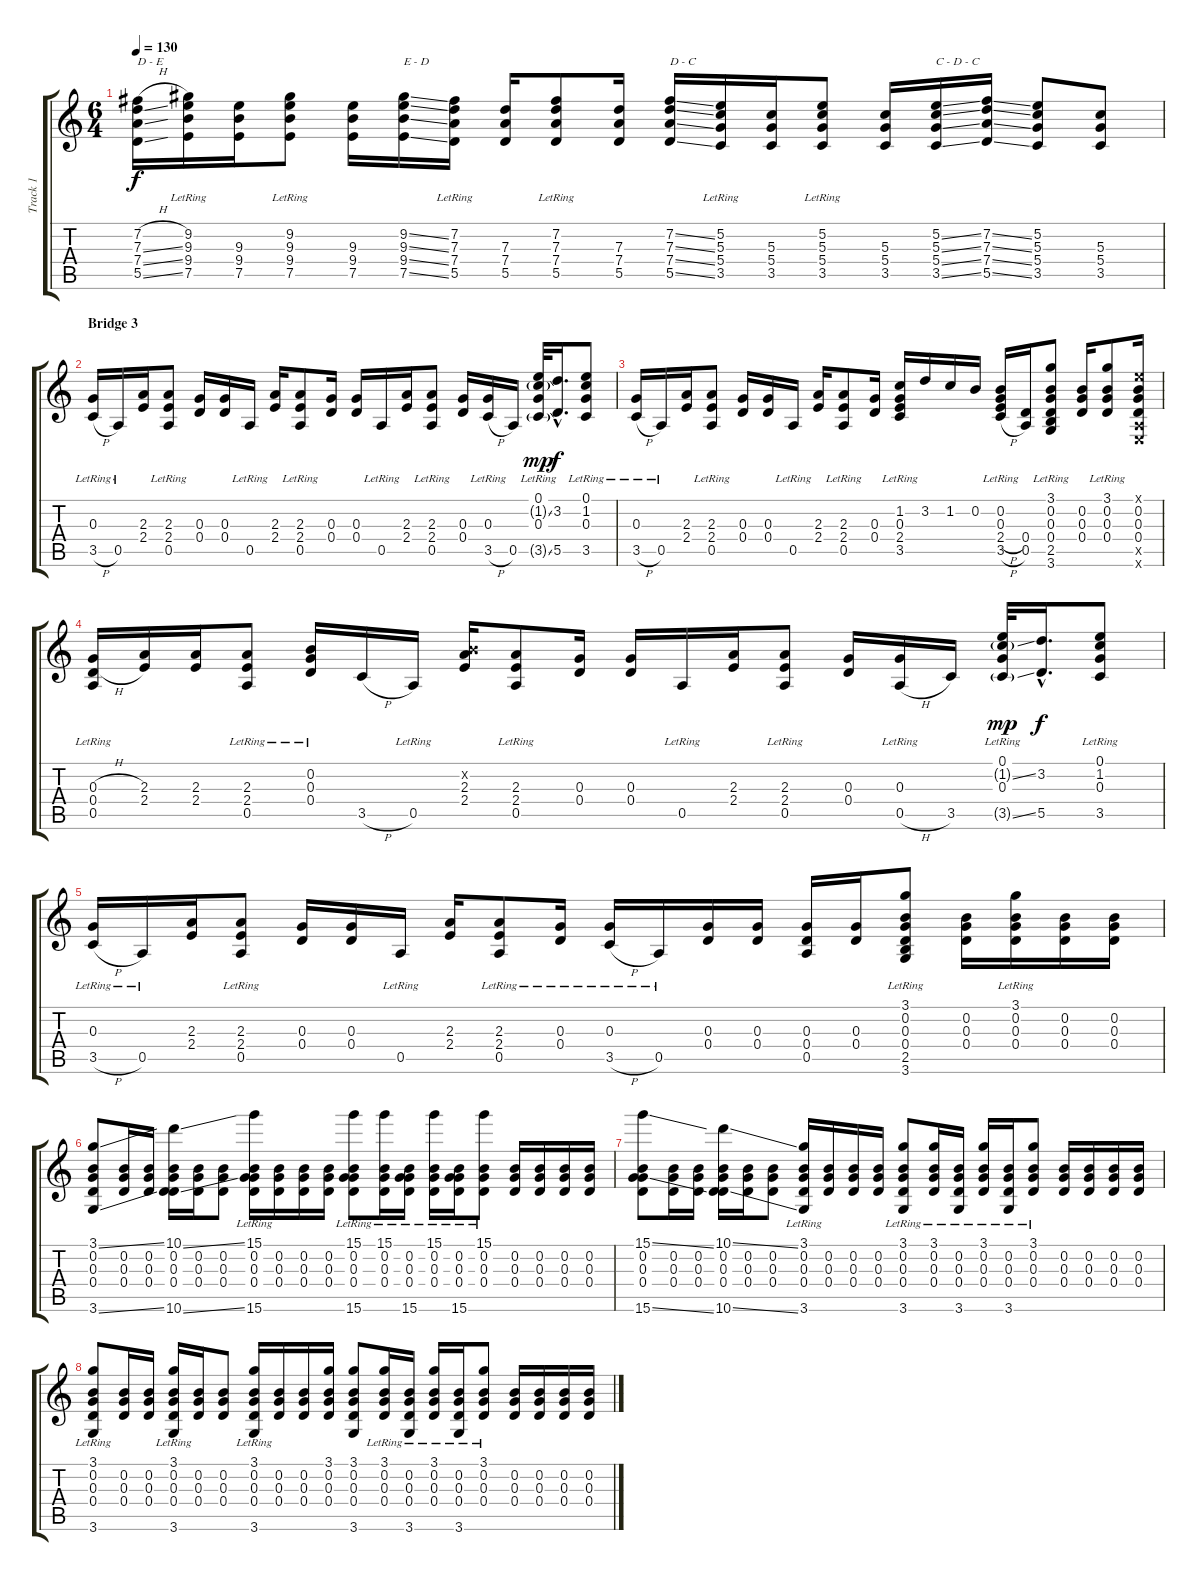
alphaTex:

\track ("Track 1" "Track 1") {instrument overdrivenguitar}
\staff {score tabs}
\tuning (E4 B3 G3 D3 A2 E2) {hide}
\ts (6 4)
\tempo 130
\clef g2
\ks c
(7.2{h} 7.3{ss} 7.4{ss} 5.5{ss}).16{txt "D - E" dy f} (9.2{lr} 9.3 9.4 7.5).16 (9.3 9.4 7.5).16 (9.2{lr} 9.3 9.4 7.5).8 (9.3 9.4 7.5).16 (9.2{ss} 9.3{ss} 9.4{ss} 7.5{ss}).16{txt "E - D"} (7.2{lr} 7.3 7.4 5.5).16 (7.3 7.4 5.5).16 (7.2{lr} 7.3 7.4 5.5).8 (7.3 7.4 5.5).16 (7.2{ss} 7.3{ss} 7.4{ss} 5.5{ss}).16{txt "D - C"} (5.2{lr} 5.3 5.4 3.5).16 (5.3 5.4 3.5).16 (5.2{lr} 5.3 5.4 3.5).8 (5.3 5.4 3.5).16 (5.2{ss} 5.3{ss} 5.4{ss} 3.5{ss}).16{txt "C - D - C"} (7.2{ss} 7.3{ss} 7.4{ss} 5.5{ss}).16 (5.2 5.3 5.4 3.5).8 (5.3 5.4 3.5).8 |
\section ("" "Bridge 3")
(0.3{lr} 3.5{h}).16 0.5{lr}.16 (2.3 2.4).16 (2.3 2.4 0.5{lr}).8 (0.3 0.4).16 (0.3 0.4).16 0.5{lr}.16 (2.3 2.4).16 (2.3 2.4 0.5{lr}).8 (0.3 0.4).16 (0.3 0.4).16 0.5{lr}.16 (2.3 2.4).16 (2.3 2.4 0.5{lr}).8 (0.3 0.4).16 (0.3{lr} 3.5{h}).16 0.5.16 (0.1{lr} 1.2{ss g} 0.3{lr} 3.5{ss g}).32{dy mp} (3.2{hac} 5.5{hac}).16{d dy f} (0.1{lr} 1.2 0.3 3.5).8 |
(0.3{lr} 3.5{h}).16 0.5{lr}.16 (2.3 2.4).16 (2.3 2.4 0.5{lr}).8 (0.3 0.4).16 (0.3 0.4).16 0.5{lr}.16 (2.3 2.4).16 (2.3 2.4 0.5{lr}).8 (0.3 0.4).16 (1.2 0.3{lr} 2.4{lr} 3.5{lr}).16 3.2.16 1.2.16 0.2.16 (0.2{lr} 0.3{lr} 2.4{h} 3.5{h}).16 (0.4 0.5).16 (3.1{lr} 0.2 0.3 0.4 2.5{lr} 3.6{lr}).8 (0.2 0.3 0.4).16 (3.1{lr} 0.2 0.3 0.4).8 (0.1{x} 0.2 0.3 0.4 0.5{x} 0.6{x}).16 |
(0.3{h} 0.4{h} 0.5{lr}).16 (2.3 2.4).16 (2.3 2.4).16 (2.3 2.4 0.5{lr}).8 (0.2{lr} 0.3{lr} 0.4).16 3.5{h}.16 0.5{lr}.16 (0.2{x} 2.3 2.4).16 (2.3 2.4 0.5{lr}).8 (0.3 0.4).16 (0.3 0.4).16 0.5{lr}.16 (2.3 2.4).16 (2.3 2.4 0.5{lr}).8 (0.3 0.4).16 (0.3{lr} 0.5{h}).16 3.5.16 (0.1{lr} 1.2{ss g} 0.3{lr} 3.5{ss g}).32{dy mp} (3.2{hac} 5.5{hac}).16{d dy f} (0.1{lr} 1.2 0.3 3.5).8 |
(0.3{lr} 3.5{h}).16 0.5{lr}.16 (2.3 2.4).16 (2.3 2.4 0.5{lr}).8 (0.3 0.4).16 (0.3 0.4).16 0.5{lr}.16 (2.3 2.4).16 (2.3 2.4 0.5{lr}).8 (0.3 0.4{lr}).16 (0.3{lr} 3.5{h}).16 0.5{lr}.16 (0.3 0.4).16 (0.3 0.4).16 (0.3 0.4 0.5).16 (0.3 0.4).16 (3.1{lr} 0.2 0.3 0.4 2.5{lr} 3.6{lr}).8 (0.2 0.3 0.4).16 (3.1{lr} 0.2 0.3 0.4).16 (0.2 0.3 0.4).16 (0.2 0.3 0.4).16 |
(3.1{ss} 0.2 0.3 0.4 3.6{ss}).8 (0.2 0.3 0.4).16 (0.2 0.3 0.4).16 (10.1{ss} 0.2 0.3 0.4 10.6{ss}).16 (0.2 0.3 0.4).16 (0.2 0.3 0.4).8 (15.1{lr} 0.2 0.3 0.4 15.6{lr}).16 (0.2 0.3 0.4).16 (0.2 0.3 0.4).16 (0.2 0.3 0.4).16 (15.1 0.2 0.3 0.4 15.6{lr}).8 (15.1{lr} 0.2 0.3 0.4).16 (0.2 0.3 0.4 15.6{lr}).16 (15.1{lr} 0.2 0.3 0.4).16 (0.2 0.3 0.4 15.6{lr}).16 (15.1{lr} 0.2 0.3 0.4).8 (0.2 0.3 0.4).16 (0.2 0.3 0.4).16 (0.2 0.3 0.4).16 (0.2 0.3 0.4).16 |
(15.1{ss} 0.2 0.3 0.4 15.6{ss}).8 (0.2 0.3 0.4).16 (0.2 0.3 0.4).16 (10.1{ss} 0.2 0.3 0.4 10.6{ss}).16 (0.2 0.3 0.4).16 (0.2 0.3 0.4).8 (3.1{lr} 0.2 0.3 0.4 3.6{lr}).16 (0.2 0.3 0.4).16 (0.2 0.3 0.4).16 (0.2 0.3 0.4).16 (3.1{lr} 0.2 0.3 0.4 3.6{lr}).8 (3.1{lr} 0.2 0.3 0.4).16 (0.2 0.3 0.4 3.6{lr}).16 (3.1{lr} 0.2 0.3 0.4).16{volume 0} (0.2 0.3 0.4 3.6{lr}).16 (3.1{lr} 0.2 0.3 0.4).8 (0.2 0.3 0.4).16 (0.2 0.3 0.4).16 (0.2 0.3 0.4).16 (0.2 0.3 0.4).16 |
(3.1{lr} 0.2 0.3 0.4 3.6{lr}).8 (0.2 0.3 0.4).16 (0.2 0.3 0.4).16 (3.1{lr} 0.2 0.3 0.4 3.6{lr}).16 (0.2 0.3 0.4).16 (0.2 0.3 0.4).8 (3.1{lr} 0.2 0.3 0.4 3.6{lr}).16 (0.2 0.3 0.4).16 (0.2 0.3 0.4).16 (3.1 0.2 0.3 0.4).16 (3.1 0.2 0.3 0.4 3.6).8 (3.1{lr} 0.2 0.3 0.4).16 (0.2 0.3 0.4 3.6{lr}).16 (3.1{lr} 0.2 0.3 0.4).16 (0.2 0.3 0.4 3.6{lr}).16 (3.1{lr} 0.2 0.3 0.4).8 (0.2 0.3 0.4).16 (0.2 0.3 0.4).16 (0.2 0.3 0.4).16 (0.2 0.3 0.4).16
